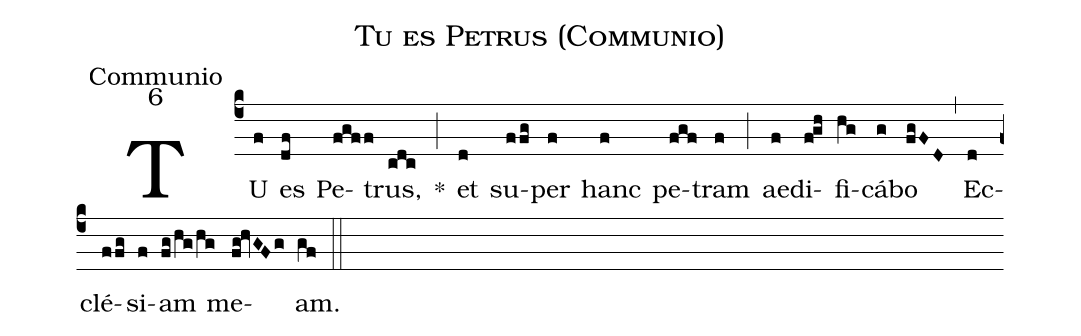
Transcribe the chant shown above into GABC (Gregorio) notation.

name:Tu es Petrus (Communio);
office-part:Communio;
mode:6;
%%
(c4) TU(f) es(df) Pe(fgff)trus,(cdc) *(;) et(d) su(ffg)per(f) hanc(f) pe(fgf)tram(f) (;) ae(f)di(f!gh)fi(hg)cá(g)bo(fgFD) (,) Ec(d)clé(ffg)si(f)am(fg/hg/hg) me(fg!hvGFg)am.(gf) (::)
